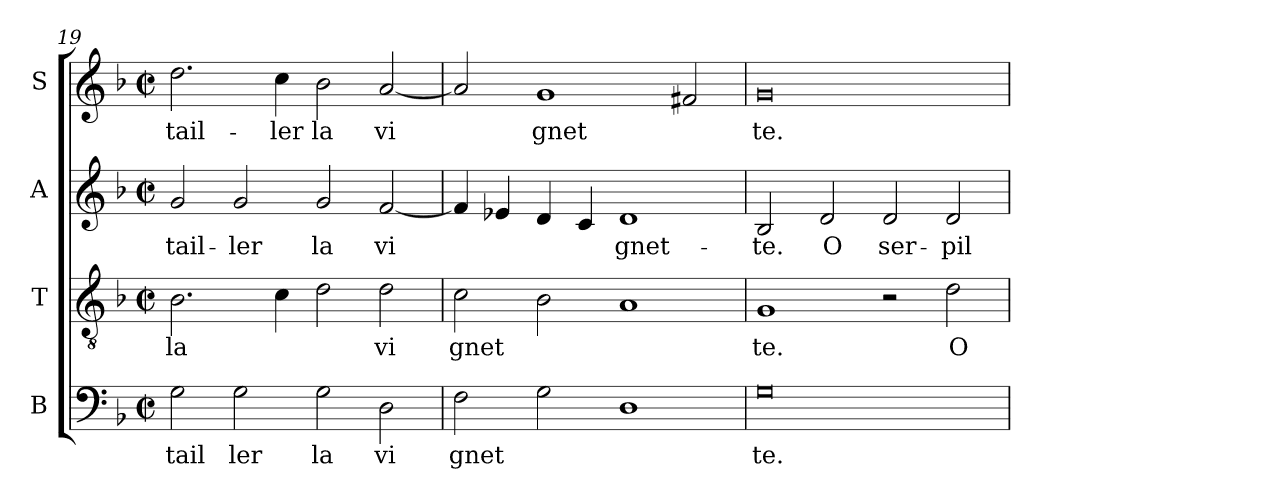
**kern	**text	**kern	**text	**kern	**text	**kern	**text
*part4	*part4	*part3	*part3	*part2	*part2	*part1	*part1
*staff4	*staff4	*staff3	*staff3	*staff2	*staff2	*staff1	*staff1
*I"B	*	*I"T	*	*I"A	*	*I"S	*
*clefF4	*	*clefGv2	*	*clefG2	*	*clefG2	*
*k[b-]	*	*k[b-]	*	*k[b-]	*	*k[b-]	*
*F:	*	*F:	*	*F:	*	*F:	*
*M2/2	*	*M2/2	*	*M2/2	*	*M2/2	*
*met(c|)	*	*met(c|)	*	*met(c|)	*	*met(c|)	*
=19	=19	=19	=19	=19	=19	=19	=19
!	!LO:LY:b	!	!LO:LY:b:cj	!	!LO:LY:b:cj	!	!LO:LY:b:cj
2G\	tail	2.B-\	la	2g/	tail-	2.dd\	tail-
!	!LO:LY:b	!	!	!	!LO:LY:b:cj	!	!
2G\	ler	.	.	2g/	-ler	.	.
!	!	!	!LO:LY:b:cj	!	!	!	!LO:LY:b:cj
.	.	4c\	.	.	.	4cc\	-ler
!	!LO:LY:b	!	!LO:LY:b:cj	!	!LO:LY:b:cj	!	!LO:LY:b:cj
2G\	la	2d\	.	2g/	la	2b-\	la
!	!LO:LY:b	!	!LO:LY:b:cj	!	!LO:LY:b:cj	!	!LO:LY:b:cj
2D\	vi	2d\	vi	[<2f/	vi-	[<2a/	vi-
=20	=20	=20	=20	=20	=20	=20	=20
!	!LO:LY:b	!	!LO:LY:b:cj	!	!LO:LY:b:cj	!	!LO:LY:b:cj
2F\	gnet	2c\	gnet	4f/]	--	2a/]	--
!	!	!	!	!	!LO:LY:b:cj	!	!
.	.	.	.	4e-/	--	.	.
!	!LO:LY:b	!	!LO:LY:b:cj	!	!LO:LY:b:cj	!	!LO:LY:b:cj
2G\	.	2B-\	.	4d/	--	1g	-gnet-
!	!	!	!	!	!LO:LY:b:cj	!	!
.	.	.	.	4c/	--	.	.
!	!LO:LY:b	!	!LO:LY:b:cj	!	!LO:LY:b:cj	!	!
1D	.	1A	.	1d	-gnet-	.	.
!	!	!	!	!	!	!	!LO:LY:b:cj
.	.	.	.	.	.	2f#/	--
=21	=21	=21	=21	=21	=21	=21	=21
!	!LO:LY:b	!	!LO:LY:b:cj	!	!LO:LY:b:cj	!	!LO:LY:b:cj
0G	te.	1G	te.	2B-/	-te.	0g	-te.
!	!	!	!	!	!LO:LY:b:cj	!	!
.	.	.	.	2d/	O	.	.
!	!	!	!	!	!LO:LY:b:cj	!	!
.	.	2r	.	2d/	ser-	.	.
!	!	!	!LO:LY:b:cj	!	!LO:LY:b:cj	!	!
.	.	2d\	O	2d/	-pil-	.	.
=	=	=	=	=	=	=	=
*-	*-	*-	*-	*-	*-	*-	*-
